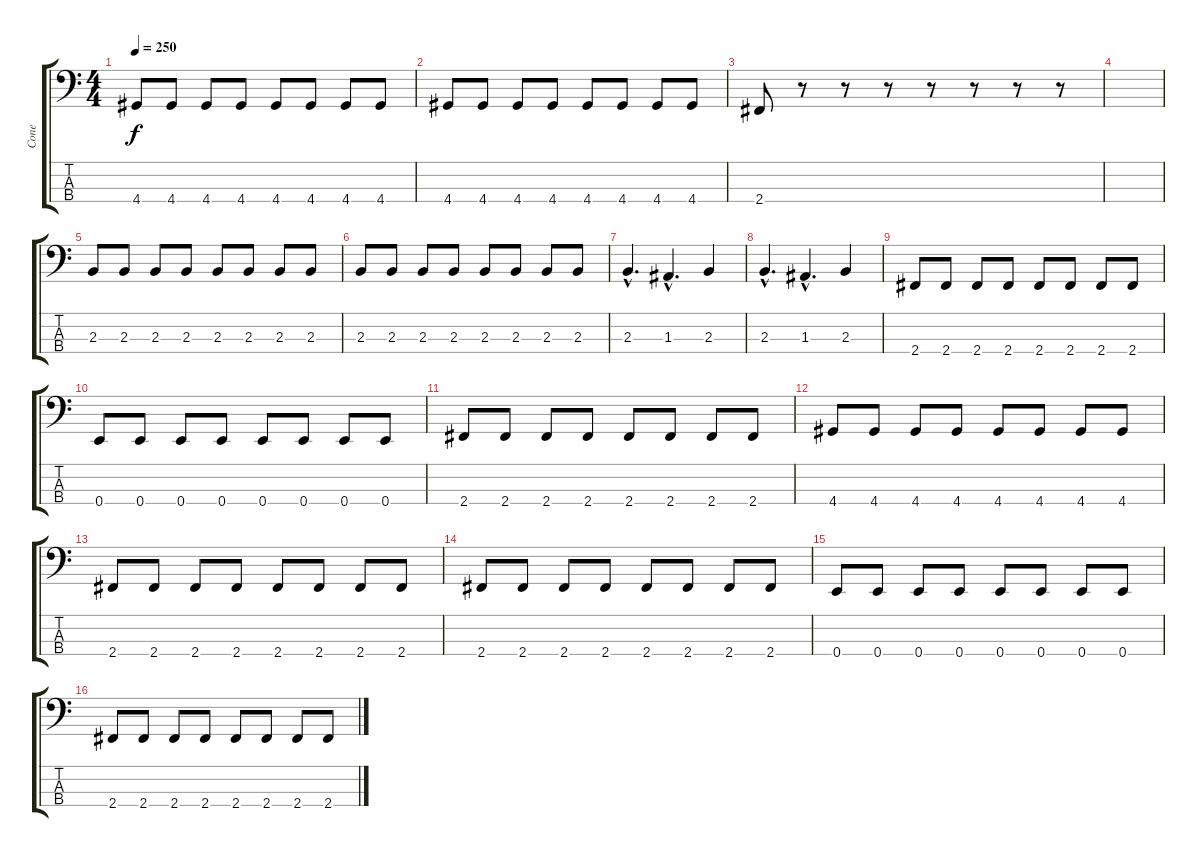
\track ("Cone" "Cone") {instrument electricbasspick}
\staff {score tabs}
\tuning (G2 D2 A1 E1) {hide}
\ts (4 4)
\tempo 250
\clef f4
\ks c
4.4.8{dy f} 4.4.8 4.4.8 4.4.8 4.4.8 4.4.8 4.4.8 4.4.8 |
4.4.8 4.4.8 4.4.8 4.4.8 4.4.8 4.4.8 4.4.8 4.4.8 |
2.4.8 r.8 r.8 r.8 r.8 r.8 r.8 r.8 |
|
2.3.8 2.3.8 2.3.8 2.3.8 2.3.8 2.3.8 2.3.8 2.3.8 |
2.3.8 2.3.8 2.3.8 2.3.8 2.3.8 2.3.8 2.3.8 2.3.8 |
2.3{hac}.4{d} 1.3{hac}.4{d} 2.3.4 |
2.3{hac}.4{d} 1.3{hac}.4{d} 2.3.4 |
2.4.8 2.4.8 2.4.8 2.4.8 2.4.8 2.4.8 2.4.8 2.4.8 |
0.4.8 0.4.8 0.4.8 0.4.8 0.4.8 0.4.8 0.4.8 0.4.8 |
2.4.8 2.4.8 2.4.8 2.4.8 2.4.8 2.4.8 2.4.8 2.4.8 |
4.4.8 4.4.8 4.4.8 4.4.8 4.4.8 4.4.8 4.4.8 4.4.8 |
2.4.8 2.4.8 2.4.8 2.4.8 2.4.8 2.4.8 2.4.8 2.4.8 |
2.4.8 2.4.8 2.4.8 2.4.8 2.4.8 2.4.8 2.4.8 2.4.8 |
0.4.8 0.4.8 0.4.8 0.4.8 0.4.8 0.4.8 0.4.8 0.4.8 |
2.4.8 2.4.8 2.4.8 2.4.8 2.4.8 2.4.8 2.4.8 2.4.8
